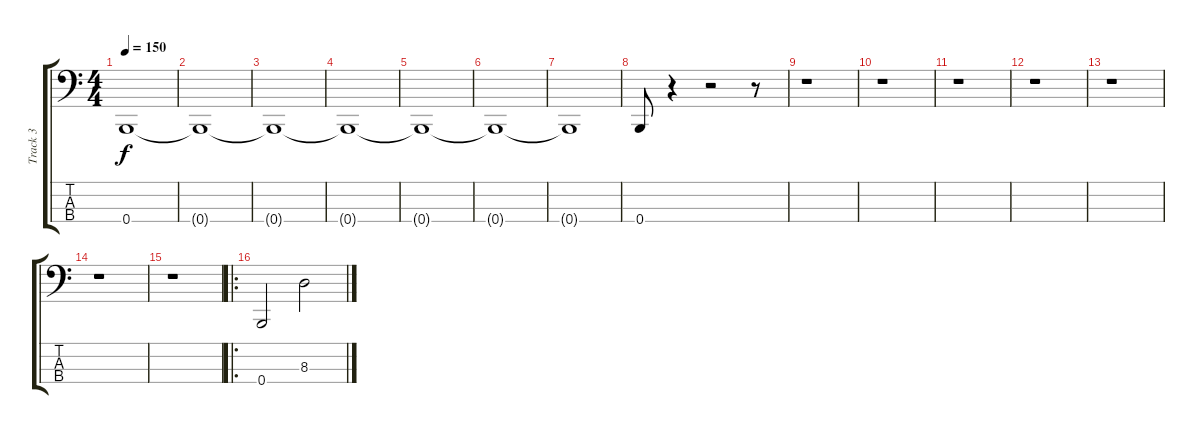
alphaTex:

\track ("Track 3" "Track 3") {instrument electricbasspick}
\staff {score tabs}
\tuning (E2 B1 Gb1 B0) {hide}
\ts (4 4)
\tempo 150
\clef f4
\ks c
0.4{t}.1{dy f} |
0.4{t}.1 |
0.4{t}.1 |
0.4{t}.1 |
0.4{t}.1 |
0.4{t}.1 |
0.4{t}.1 |
0.4.8 r.4 r.2 r.8 |
r.1 |
r.1 |
r.1 |
r.1 |
r.1 |
r.1 |
r.1 |
\ro
0.4.2 8.3.2
